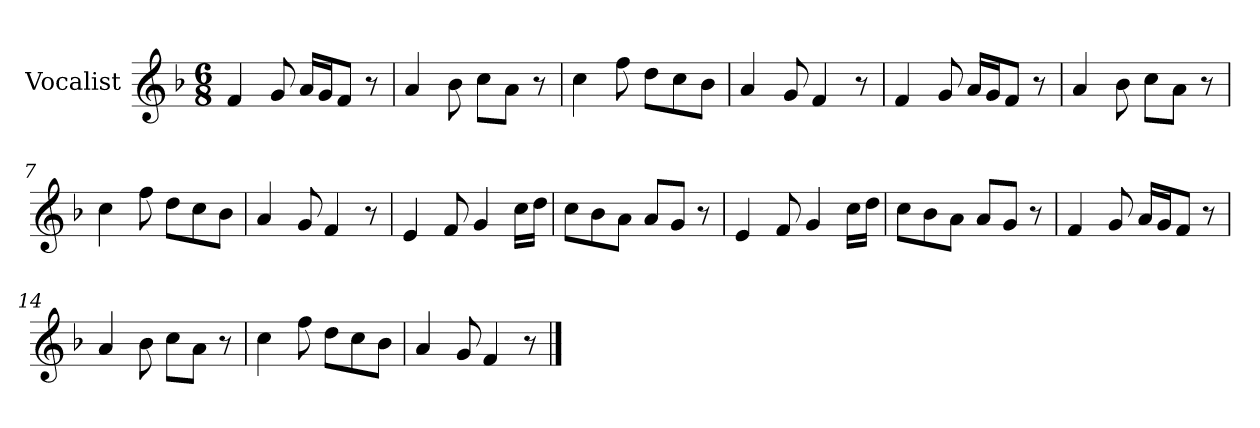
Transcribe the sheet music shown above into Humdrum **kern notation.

**kern
*part1
*staff1
*I"Vocalist
*k[b-]
*F:
*M6/8
=1
4f
8g
16aLL
16gJ
8fJ
8r
=2
4a
8b-
8ccL
8aJ
8r
=3
4cc
8ff
8ddL
8cc
8b-J
=4
4a
8g
4f
8r
=5
4f
8g
16aLL
16gJ
8fJ
8r
=6
4a
8b-
8ccL
8aJ
8r
=7
4cc
8ff
8ddL
8cc
8b-J
=8
4a
8g
4f
8r
=9
4e
8f
4g
16ccLL
16ddJJ
=10
8ccL
8b-
8aJ
8aL
8gJ
8r
=11
4e
8f
4g
16ccLL
16ddJJ
=12
8ccL
8b-
8aJ
8aL
8gJ
8r
=13
4f
8g
16aLL
16gJ
8fJ
8r
=14
4a
8b-
8ccL
8aJ
8r
=15
4cc
8ff
8ddL
8cc
8b-J
=16
4a
8g
4f
8r
==
*-
